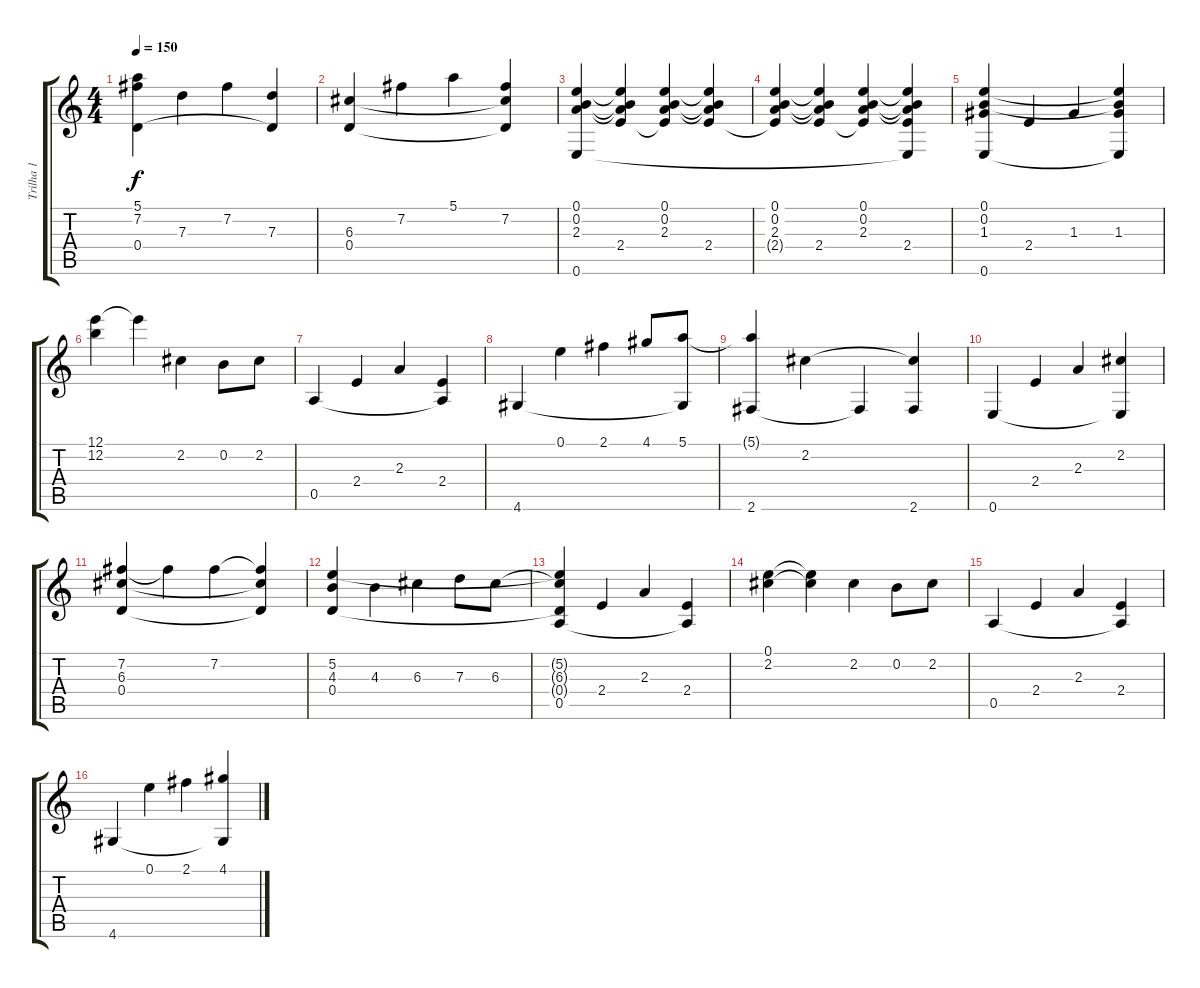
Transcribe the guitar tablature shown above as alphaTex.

\track ("Trilha 1" "Trilha 1") {instrument acousticguitarsteel}
\staff {score tabs}
\tuning (E4 B3 G3 D3 A2 E2) {hide}
\ts (4 4)
\tempo 150
\clef g2
\ks c
(5.1 7.2 0.4).4{dy f} 7.3.4 7.2.4 (7.3 0.4{t}).4 |
(6.3 0.4).4 7.2.4 5.1.4 (7.2 6.3{t} 0.4{t}).4 |
(0.1 0.2 2.3 0.6).4 (0.1{t} 0.2{t} 2.3{t} 2.4).4 (0.1 0.2 2.3 2.4{t}).4 (0.1{t} 0.2{t} 2.3{t} 2.4).4 |
(0.1 0.2 2.3 2.4{t}).4 (0.1{t} 0.2{t} 2.3{t} 2.4).4 (0.1 0.2 2.3 2.4{t}).4 (0.1{t} 0.2{t} 2.3{t} 2.4 0.6{t}).4 |
(0.1 0.2 1.3 0.6).4 2.4.4 1.3.4 (0.1{t} 0.2{t} 1.3 0.6{t}).4 |
(12.1 12.2).4 12.1{t}.4 2.2.4 0.2.8 2.2.8 |
0.5.4 2.4.4 2.3.4 (2.4 0.5{t}).4 |
4.6.4 0.1.4 2.1.4 4.1.8 (5.1 4.6{t}).8 |
(5.1{t} 2.6).4 2.2.4 2.6{t}.4 (2.2{t} 2.6).4 |
0.6.4 2.4.4 2.3.4 (2.2 0.6{t}).4 |
(7.2 6.3 0.4).4 7.2{t}.4 7.2.4 (7.2{t} 6.3{t} 0.4{t}).4 |
(5.2 4.3 0.4).4 4.3.4 6.3.4 7.3.8 6.3.8 |
(5.2{t} 6.3{t} 0.4{t} 0.5).4 2.4.4 2.3.4 (2.4 0.5{t}).4 |
(0.1 2.2).4 (0.1{t} 2.2{t}).4 2.2.4 0.2.8 2.2.8 |
0.5.4 2.4.4 2.3.4 (2.4 0.5{t}).4 |
4.6.4 0.1.4 2.1.4 (4.1 4.6{t}).4
